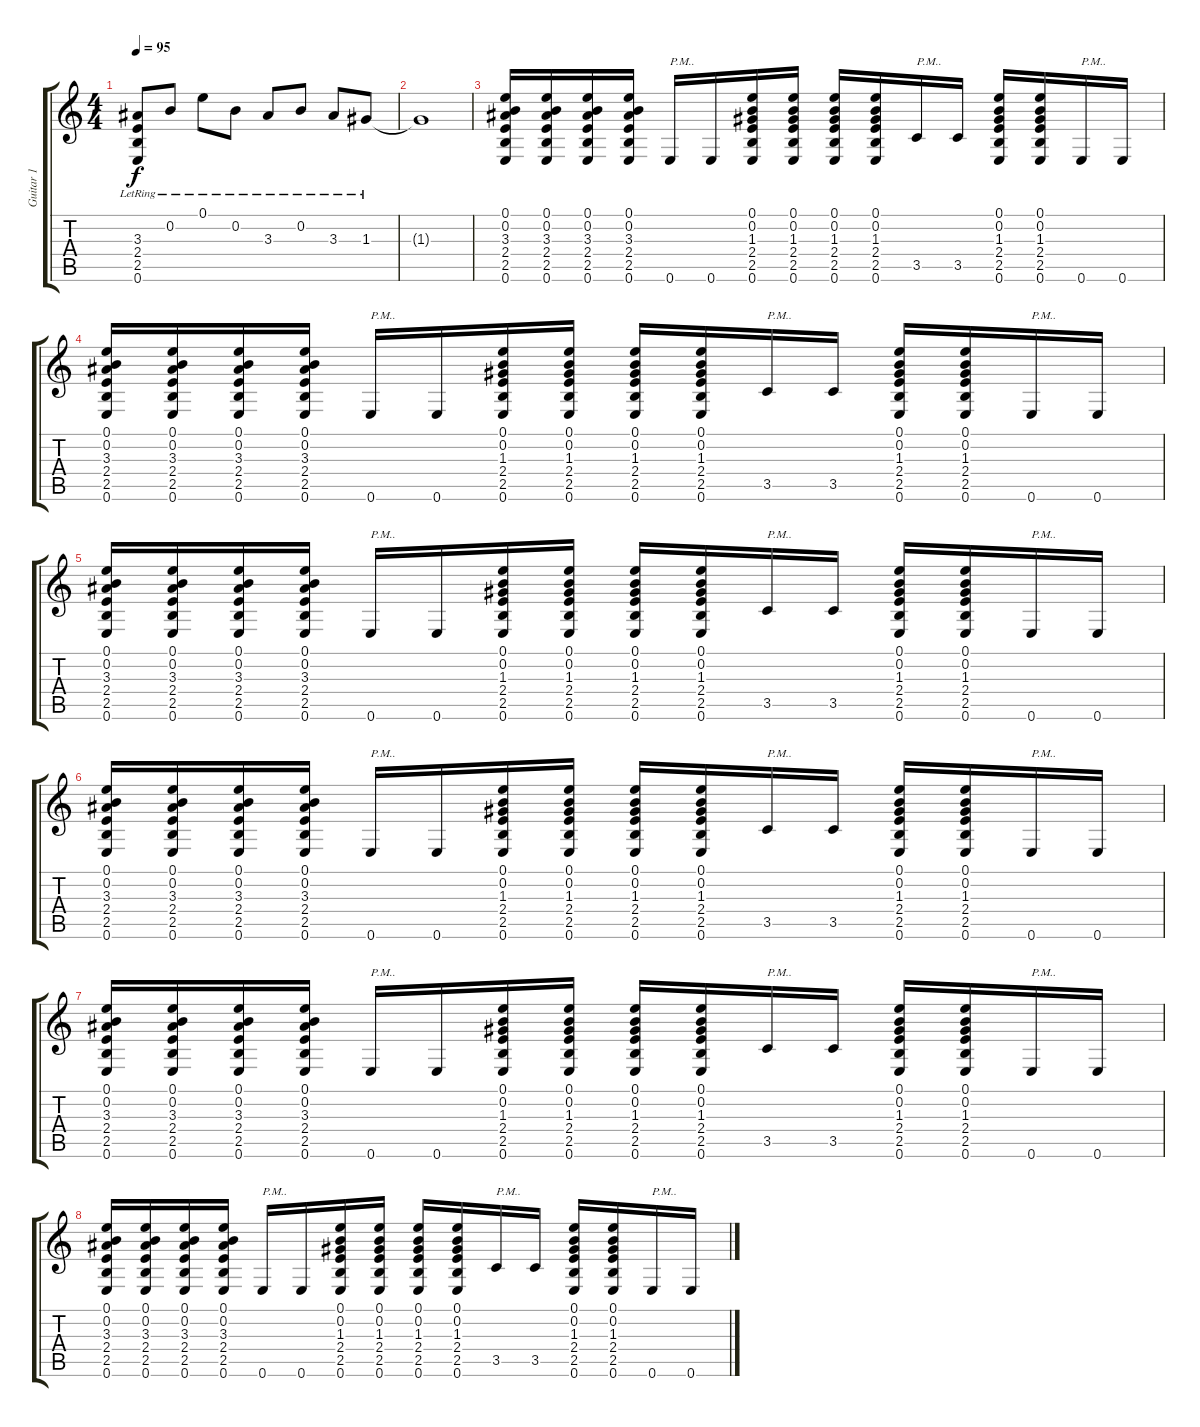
\track ("Guitar 1" "Guitar 1") {instrument overdrivenguitar}
\staff {score tabs}
\tuning (E4 B3 G3 D3 A2 E2) {hide}
\ts (4 4)
\tempo 95
\clef g2
\ks c
(3.3{lr} 2.4{lr} 2.5{lr} 0.6{lr}).8{dy f} 0.2{lr}.8 0.1{lr}.8 0.2{lr}.8 3.3{lr}.8 0.2{lr}.8 3.3{lr}.8 1.3{lr}.8 |
1.3{t}.1 |
(0.1 0.2 3.3 2.4 2.5 0.6).16 (0.1 0.2 3.3 2.4 2.5 0.6).16 (0.1 0.2 3.3 2.4 2.5 0.6).16 (0.1 0.2 3.3 2.4 2.5 0.6).16 0.6.16{txt "P.M.."} 0.6.16 (0.1 0.2 1.3 2.4 2.5 0.6).16 (0.1 0.2 1.3 2.4 2.5 0.6).16 (0.1 0.2 1.3 2.4 2.5 0.6).16 (0.1 0.2 1.3 2.4 2.5 0.6).16 3.5.16{txt "P.M.."} 3.5.16 (0.1 0.2 1.3 2.4 2.5 0.6).16 (0.1 0.2 1.3 2.4 2.5 0.6).16 0.6.16{txt "P.M.."} 0.6.16 |
(0.1 0.2 3.3 2.4 2.5 0.6).16 (0.1 0.2 3.3 2.4 2.5 0.6).16 (0.1 0.2 3.3 2.4 2.5 0.6).16 (0.1 0.2 3.3 2.4 2.5 0.6).16 0.6.16{txt "P.M.."} 0.6.16 (0.1 0.2 1.3 2.4 2.5 0.6).16 (0.1 0.2 1.3 2.4 2.5 0.6).16 (0.1 0.2 1.3 2.4 2.5 0.6).16 (0.1 0.2 1.3 2.4 2.5 0.6).16 3.5.16{txt "P.M.."} 3.5.16 (0.1 0.2 1.3 2.4 2.5 0.6).16 (0.1 0.2 1.3 2.4 2.5 0.6).16 0.6.16{txt "P.M.."} 0.6.16 |
(0.1 0.2 3.3 2.4 2.5 0.6).16 (0.1 0.2 3.3 2.4 2.5 0.6).16 (0.1 0.2 3.3 2.4 2.5 0.6).16 (0.1 0.2 3.3 2.4 2.5 0.6).16 0.6.16{txt "P.M.."} 0.6.16 (0.1 0.2 1.3 2.4 2.5 0.6).16 (0.1 0.2 1.3 2.4 2.5 0.6).16 (0.1 0.2 1.3 2.4 2.5 0.6).16 (0.1 0.2 1.3 2.4 2.5 0.6).16 3.5.16{txt "P.M.."} 3.5.16 (0.1 0.2 1.3 2.4 2.5 0.6).16 (0.1 0.2 1.3 2.4 2.5 0.6).16 0.6.16{txt "P.M.."} 0.6.16 |
(0.1 0.2 3.3 2.4 2.5 0.6).16 (0.1 0.2 3.3 2.4 2.5 0.6).16 (0.1 0.2 3.3 2.4 2.5 0.6).16 (0.1 0.2 3.3 2.4 2.5 0.6).16 0.6.16{txt "P.M.."} 0.6.16 (0.1 0.2 1.3 2.4 2.5 0.6).16 (0.1 0.2 1.3 2.4 2.5 0.6).16 (0.1 0.2 1.3 2.4 2.5 0.6).16 (0.1 0.2 1.3 2.4 2.5 0.6).16 3.5.16{txt "P.M.."} 3.5.16 (0.1 0.2 1.3 2.4 2.5 0.6).16 (0.1 0.2 1.3 2.4 2.5 0.6).16 0.6.16{txt "P.M.."} 0.6.16 |
(0.1 0.2 3.3 2.4 2.5 0.6).16 (0.1 0.2 3.3 2.4 2.5 0.6).16 (0.1 0.2 3.3 2.4 2.5 0.6).16 (0.1 0.2 3.3 2.4 2.5 0.6).16 0.6.16{txt "P.M.."} 0.6.16 (0.1 0.2 1.3 2.4 2.5 0.6).16 (0.1 0.2 1.3 2.4 2.5 0.6).16 (0.1 0.2 1.3 2.4 2.5 0.6).16 (0.1 0.2 1.3 2.4 2.5 0.6).16 3.5.16{txt "P.M.."} 3.5.16 (0.1 0.2 1.3 2.4 2.5 0.6).16 (0.1 0.2 1.3 2.4 2.5 0.6).16 0.6.16{txt "P.M.."} 0.6.16 |
(0.1 0.2 3.3 2.4 2.5 0.6).16 (0.1 0.2 3.3 2.4 2.5 0.6).16 (0.1 0.2 3.3 2.4 2.5 0.6).16 (0.1 0.2 3.3 2.4 2.5 0.6).16 0.6.16{txt "P.M.."} 0.6.16 (0.1 0.2 1.3 2.4 2.5 0.6).16 (0.1 0.2 1.3 2.4 2.5 0.6).16 (0.1 0.2 1.3 2.4 2.5 0.6).16 (0.1 0.2 1.3 2.4 2.5 0.6).16 3.5.16{txt "P.M.."} 3.5.16 (0.1 0.2 1.3 2.4 2.5 0.6).16 (0.1 0.2 1.3 2.4 2.5 0.6).16 0.6.16{txt "P.M.."} 0.6.16
